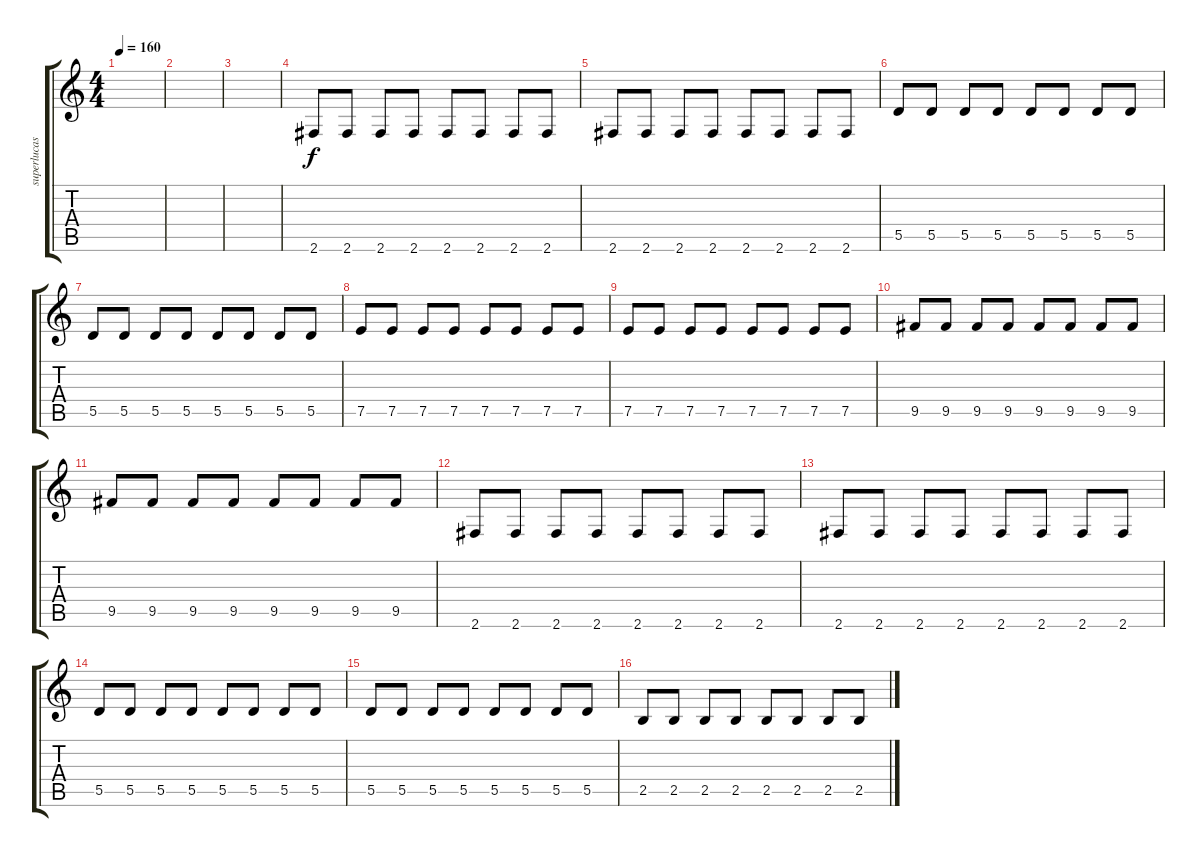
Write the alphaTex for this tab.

\track ("superlucas" "superlucas") {instrument electricbassfinger}
\staff {score tabs}
\tuning (E4 B3 G3 D3 A2 E2) {hide}
\ts (4 4)
\tempo 160
\clef g2
\ks c
|
|
|
2.6.8 2.6.8 2.6.8 2.6.8 2.6.8 2.6.8 2.6.8 2.6.8 |
2.6.8 2.6.8 2.6.8 2.6.8 2.6.8 2.6.8 2.6.8 2.6.8 |
5.5.8 5.5.8 5.5.8 5.5.8 5.5.8 5.5.8 5.5.8 5.5.8 |
5.5.8 5.5.8 5.5.8 5.5.8 5.5.8 5.5.8 5.5.8 5.5.8 |
7.5.8 7.5.8 7.5.8 7.5.8 7.5.8 7.5.8 7.5.8 7.5.8 |
7.5.8 7.5.8 7.5.8 7.5.8 7.5.8 7.5.8 7.5.8 7.5.8 |
9.5.8 9.5.8 9.5.8 9.5.8 9.5.8 9.5.8 9.5.8 9.5.8 |
9.5.8 9.5.8 9.5.8 9.5.8 9.5.8 9.5.8 9.5.8 9.5.8 |
2.6.8 2.6.8 2.6.8 2.6.8 2.6.8 2.6.8 2.6.8 2.6.8 |
2.6.8 2.6.8 2.6.8 2.6.8 2.6.8 2.6.8 2.6.8 2.6.8 |
5.5.8 5.5.8 5.5.8 5.5.8 5.5.8 5.5.8 5.5.8 5.5.8 |
5.5.8 5.5.8 5.5.8 5.5.8 5.5.8 5.5.8 5.5.8 5.5.8 |
2.5.8 2.5.8 2.5.8 2.5.8 2.5.8 2.5.8 2.5.8 2.5.8
